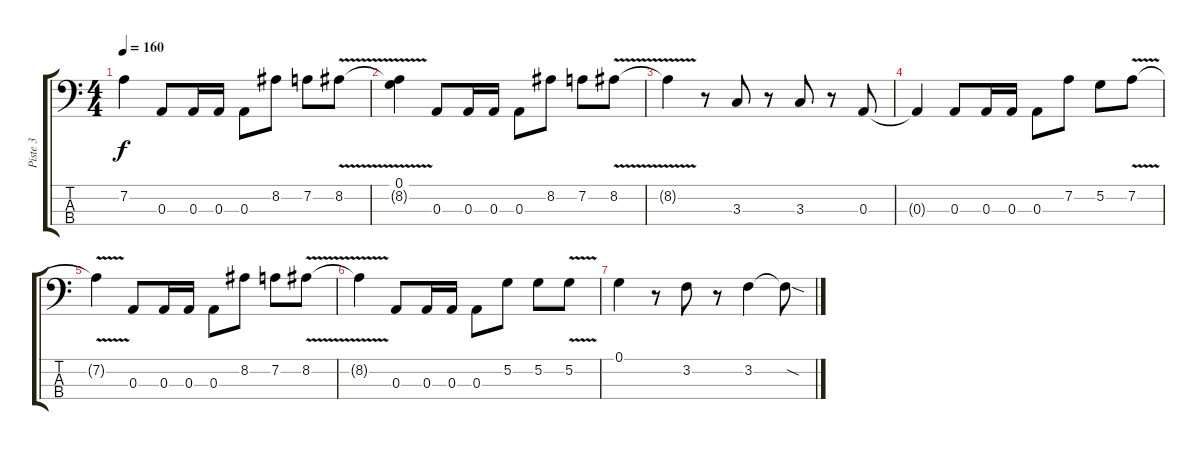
\track ("Piste 3" "Piste 3") {instrument electricbassfinger}
\staff {score tabs}
\tuning (G2 D2 A1 E1) {hide}
\ts (4 4)
\tempo 160
\clef f4
\ks c
7.2{t}.4{dy f} 0.3.8 0.3.16 0.3.16 0.3.8 8.2.8 7.2.8 8.2{v}.8 |
(0.1 8.2{t}).4 0.3.8 0.3.16 0.3.16 0.3.8 8.2.8 7.2.8 8.2{v}.8 |
8.2{t}.4 r.8 3.3.8 r.8 3.3.8 r.8 0.3.8 |
0.3{t}.4 0.3.8 0.3.16 0.3.16 0.3.8 7.2.8 5.2.8 7.2{v}.8 |
7.2{t}.4 0.3.8 0.3.16 0.3.16 0.3.8 8.2.8 7.2.8 8.2{v}.8 |
8.2{t}.4 0.3.8 0.3.16 0.3.16 0.3.8 5.2.8 5.2.8 5.2{v}.8 |
0.1.4 r.8 3.2.8 r.8 3.2.4 3.2{sod t}.8
